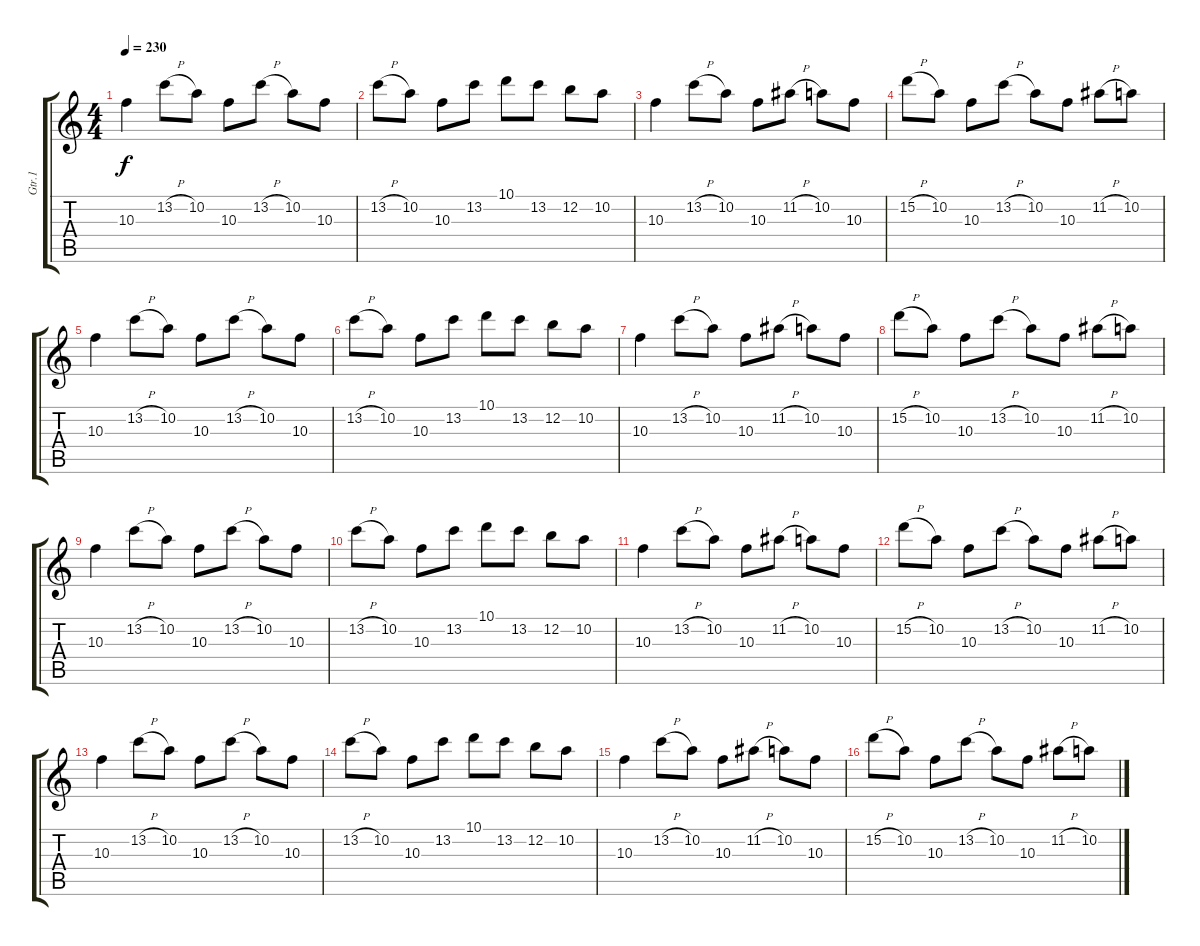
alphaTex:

\track ("Gtr.1" "Gtr.1") {instrument overdrivenguitar}
\staff {score tabs}
\tuning (E4 B3 G3 D3 A2 E2) {hide}
\ts (4 4)
\tempo 230
\clef g2
\ks c
10.3.4{dy f} 13.2{h}.8 10.2.8 10.3.8 13.2{h}.8 10.2.8 10.3.8 |
13.2{h}.8 10.2.8 10.3.8 13.2.8 10.1.8 13.2.8 12.2.8 10.2.8 |
10.3.4 13.2{h}.8 10.2.8 10.3.8 11.2{h}.8 10.2.8 10.3.8 |
15.2{h}.8 10.2.8 10.3.8 13.2{h}.8 10.2.8 10.3.8 11.2{h}.8 10.2.8 |
10.3.4 13.2{h}.8 10.2.8 10.3.8 13.2{h}.8 10.2.8 10.3.8 |
13.2{h}.8 10.2.8 10.3.8 13.2.8 10.1.8 13.2.8 12.2.8 10.2.8 |
10.3.4 13.2{h}.8 10.2.8 10.3.8 11.2{h}.8 10.2.8 10.3.8 |
15.2{h}.8 10.2.8 10.3.8 13.2{h}.8 10.2.8 10.3.8 11.2{h}.8 10.2.8 |
10.3.4 13.2{h}.8 10.2.8 10.3.8 13.2{h}.8 10.2.8 10.3.8 |
13.2{h}.8 10.2.8 10.3.8 13.2.8 10.1.8 13.2.8 12.2.8 10.2.8 |
10.3.4 13.2{h}.8 10.2.8 10.3.8 11.2{h}.8 10.2.8 10.3.8 |
15.2{h}.8 10.2.8 10.3.8 13.2{h}.8 10.2.8 10.3.8 11.2{h}.8 10.2.8 |
10.3.4 13.2{h}.8 10.2.8 10.3.8 13.2{h}.8 10.2.8 10.3.8 |
13.2{h}.8 10.2.8 10.3.8 13.2.8 10.1.8 13.2.8 12.2.8 10.2.8 |
10.3.4 13.2{h}.8 10.2.8 10.3.8 11.2{h}.8 10.2.8 10.3.8 |
15.2{h}.8 10.2.8 10.3.8 13.2{h}.8 10.2.8 10.3.8 11.2{h}.8 10.2.8
